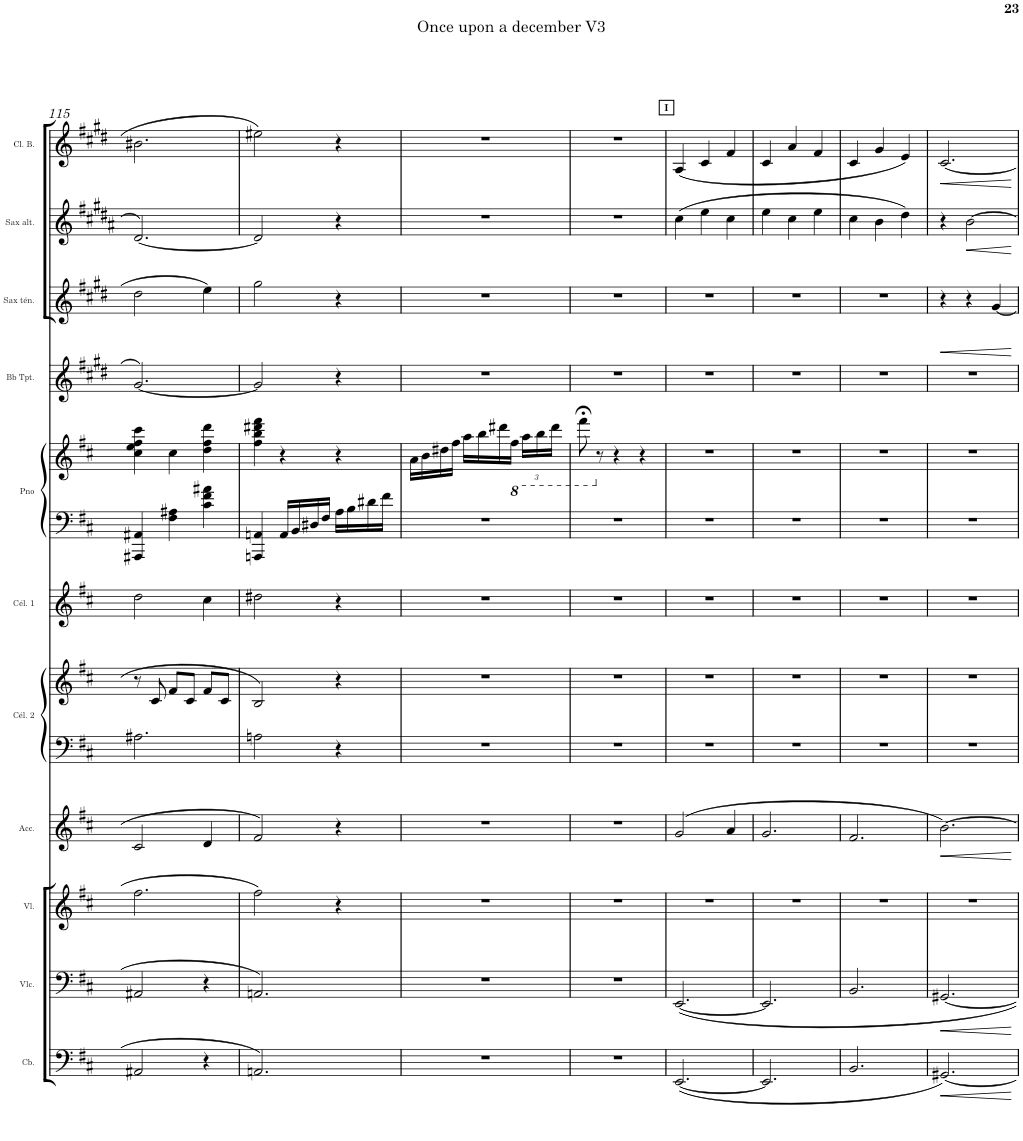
**kern	**kern	**kern	**kern	**kern	**kern	**kern	**kern	**kern	**kern	**kern	**kern	**dynam	**kern	**dynam
*part11	*part10	*part9	*part8	*part7	*part7	*part6	*part5	*part5	*part4	*part3	*part2	*part2	*part1	*part1
*staff13	*staff12	*staff11	*staff10	*staff9	*staff8	*staff7	*staff6	*staff5	*staff4	*staff3	*staff2	*staff2	*staff1	*staff1
*I"Contrebasse	*I"Violoncelle	*I"Violon	*I"Accordéon	*I"Célesta 2	*	*I"Célesta 1	*I"Piano	*	*I"Trumpet in Bb	*I"Saxo Ténor	*I"Saxo Alto	*	*I"Clarinette Basse en Sib	*
*I'Cb.	*I'Vlc.	*I'Vl.	*I'Acc.	*I'Cél. 2	*	*I'Cél. 1	*I'Pno	*	*	*I'Sax tén.	*I'Sax alt.	*	*I'Cl. B.	*
!!LO:PB:g=z
*clefF4	*clefF4	*clefG2	*clefG2	*clefF4	*clefG2	*clefG2	*clefF4	*clefG2	*clefG2	*clefG2	*clefG2	*	*clefG2	*
*Trd7c12	*	*	*	*Trd-7c-12	*Trd-7c-12	*Trd-7c-12	*	*	*Trd1c2	*Trd8c14	*Trd5c9	*	*Trd8c14	*
*k[f#c#]	*k[f#c#]	*k[f#c#]	*k[f#c#]	*k[f#c#]	*k[f#c#]	*k[f#c#]	*k[f#c#]	*k[f#c#]	*k[f#c#g#d#]	*k[f#c#g#d#]	*k[f#c#g#d#a#]	*	*k[f#c#g#d#]	*
*b:	*b:	*b:	*b:	*b:	*b:	*b:	*b:	*b:	*c#:	*c#:	*g#:	*	*c#:	*
*M3/4	*M3/4	*M3/4	*M3/4	*M3/4	*M3/4	*M3/4	*M3/4	*M3/4	*M3/4	*M3/4	*M3/4	*	*M3/4	*
=115	=115	=115	=115	=115	=115	=115	=115	=115	=115	=115	=115	=115	=115	=115
2AA#X/	2AA#X/	2.ff#\	2c#/	2.A#X\	8r	2dd\	4AAA#X/ 4AA#X/	4cc#\ 4ee\ 4ff#\ 4ccc#\	[2.g#/	2dd#\	[2.d#/	.	2.b#X\	.
.	.	.	.	.	8c#/	.	.	.	.	.	.	.	.	.
.	.	.	.	.	8f#/L	.	4F#\ 4A#X\	4cc#\	.	.	.	.	.	.
.	.	.	.	.	8c#/J	.	.	.	.	.	.	.	.	.
4r	4r	.	4d/	.	8f#/L	4cc#\	4c#\ 4f#\ 4a#X\	4dd\ 4ff#\ 4ddd\	.	4ee\	.	.	.	.
.	.	.	.	.	8c#/J	.	.	.	.	.	.	.	.	.
=116	=116	=116	=116	=116	=116	=116	=116	=116	=116	=116	=116	=116	=116	=116
2.AAn/	2.AAn/	2ff#\	2f#/	2An\	2B/	2dd#X\	4AAAn/ 4AAn/	4ff#\ 4bb\ 4ddd#X\ 4fff#\	2g#/]	2gg#\	2d#/]	.	2ee#X\	.
.	.	.	.	.	.	.	16AA/LL	4r	.	.	.	.	.	.
.	.	.	.	.	.	.	16BB/	.	.	.	.	.	.	.
.	.	.	.	.	.	.	16D#X/	.	.	.	.	.	.	.
.	.	.	.	.	.	.	16F#/JJ	.	.	.	.	.	.	.
.	.	4r	4r	4r	4r	4r	16A\LL	4r	4r	4r	4r	.	4r	.
.	.	.	.	.	.	.	16B\	.	.	.	.	.	.	.
.	.	.	.	.	.	.	16d#X\	.	.	.	.	.	.	.
.	.	.	.	.	.	.	16f#\JJ	.	.	.	.	.	.	.
=117	=117	=117	=117	=117	=117	=117	=117	=117	=117	=117	=117	=117	=117	=117
2.r	2.r	2.r	2.r	2.r	2.r	2.r	2.r	16a\LL	2.r	2.r	2.r	.	2.r	.
.	.	.	.	.	.	.	.	16b\	.	.	.	.	.	.
.	.	.	.	.	.	.	.	16dd#X\	.	.	.	.	.	.
.	.	.	.	.	.	.	.	16ff#\JJ	.	.	.	.	.	.
.	.	.	.	.	.	.	.	16aa\LL	.	.	.	.	.	.
.	.	.	.	.	.	.	.	16bb\	.	.	.	.	.	.
.	.	.	.	.	.	.	.	16ddd#X\	.	.	.	.	.	.
*	*	*	*	*	*	*	*	*8va	*	*	*	*	*	*
.	.	.	.	.	.	.	.	16fff#\JJ	.	.	.	.	.	.
*	*	*	*	*	*	*	*	*Xbrackettup	*	*	*	*	*	*
.	.	.	.	.	.	.	.	12aaa\LL	.	.	.	.	.	.
.	.	.	.	.	.	.	.	12bbb\	.	.	.	.	.	.
.	.	.	.	.	.	.	.	12dddd#\JJ	.	.	.	.	.	.
=118	=118	=118	=118	=118	=118	=118	=118	=118	=118	=118	=118	=118	=118	=118
2.r	2.r	2.r	2.r	2.r	2.r	2.r	2.r	8ffff#;<\	2.r	2.r	2.r	.	2.r	.
*	*	*	*	*	*	*	*	*X8va	*	*	*	*	*	*
.	.	.	.	.	.	.	.	8r	.	.	.	.	.	.
.	.	.	.	.	.	.	.	4r	.	.	.	.	.	.
.	.	.	.	.	.	.	.	4r	.	.	.	.	.	.
!!LO:REH:place=s1:a:B:cj:fs=7.3:t=I
=119	=119	=119	=119	=119	=119	=119	=119	=119	=119	=119	=119	=119	=119	=119
(<[2.EE/	[2.EE/	2.r	(2g/	2.r	2.r	2.r	2.r	2.r	2.r	2.r	(>4cc#\	.	(<4A/	.
.	.	.	.	.	.	.	.	.	.	.	4ee\	.	4c#/	.
.	.	.	4a/	.	.	.	.	.	.	.	4cc#\	.	4f#/	.
=120	=120	=120	=120	=120	=120	=120	=120	=120	=120	=120	=120	=120	=120	=120
2.EE/]	2.EE/]	2.r	2.g/	2.r	2.r	2.r	2.r	2.r	2.r	2.r	4ee\	.	4c#/	.
.	.	.	.	.	.	.	.	.	.	.	4cc#\	.	4a/	.
.	.	.	.	.	.	.	.	.	.	.	4ee\	.	4f#/	.
=121	=121	=121	=121	=121	=121	=121	=121	=121	=121	=121	=121	=121	=121	=121
2.BB/	2.BB/	2.r	2.f#/	2.r	2.r	2.r	2.r	2.r	2.r	2.r	4cc#\	.	4c#/	.
.	.	.	.	.	.	.	.	.	.	.	4b\	.	4g#/	.
.	.	.	.	.	.	.	.	.	.	.	4dd#\)	.	4e/)	.
=122	=122	=122	=122	=122	=122	=122	=122	=122	=122	=122	=122	=122	=122	=122
!	!	!	!	!	!	!	!	!	!	!	!	!	!	!LO:HP:b
[2.GG#X/)	[2.GG#X/	2.r	[2.b\)	2.r	2.r	2.r	2.r	2.r	2.r	4r	4r	.	[2.c#/	<
!	!	!	!	!	!	!	!	!	!	!	!	!LO:HP:b	!	!
.	.	.	.	.	.	.	.	.	.	4r	[2b\	<	.	.
.	.	.	.	.	.	.	.	.	.	[4g#/	.	.	.	.
.	.	.	.	.	.	.	.	.	.	.	.	[	.	[
=	=	=	=	=	=	=	=	=	=	=	=	=	=	=
*-	*-	*-	*-	*-	*-	*-	*-	*-	*-	*-	*-	*-	*-	*-
